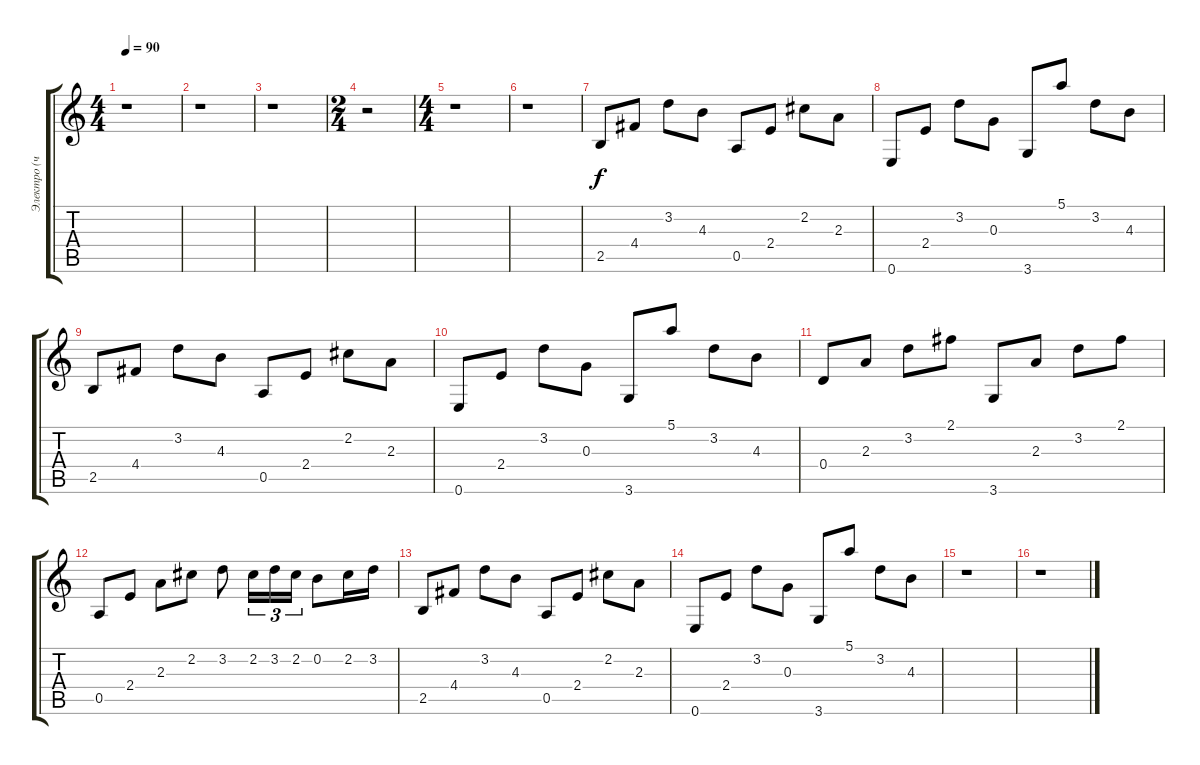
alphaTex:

\track ("Электро (чист)" "Электро (ч") {instrument electricguitarclean}
\staff {score tabs}
\tuning (E4 B3 G3 D3 A2 E2) {hide}
\ts (4 4)
\tempo 90
\clef g2
\ks c
r.1{dy f} |
r.1 |
r.1 |
\ts (2 4)
r.2 |
\ts (4 4)
r.1 |
r.1 |
2.5.8 4.4.8 3.2.8 4.3.8 0.5.8 2.4.8 2.2.8 2.3.8 |
0.6.8 2.4.8 3.2.8 0.3.8 3.6.8 5.1.8 3.2.8 4.3.8 |
2.5.8 4.4.8 3.2.8 4.3.8 0.5.8 2.4.8 2.2.8 2.3.8 |
0.6.8 2.4.8 3.2.8 0.3.8 3.6.8 5.1.8 3.2.8 4.3.8 |
0.4.8 2.3.8 3.2.8 2.1.8 3.6.8 2.3.8 3.2.8 2.1.8 |
0.5.8 2.4.8 2.3.8 2.2.8 3.2.8 2.2.16{tu (3 2)} 3.2.16{tu (3 2)} 2.2.16{tu (3 2)} 0.2.8 2.2.16 3.2.16 |
2.5.8 4.4.8 3.2.8 4.3.8 0.5.8 2.4.8 2.2.8 2.3.8 |
0.6.8 2.4.8 3.2.8 0.3.8 3.6.8 5.1.8 3.2.8 4.3.8 |
r.1 |
r.1
